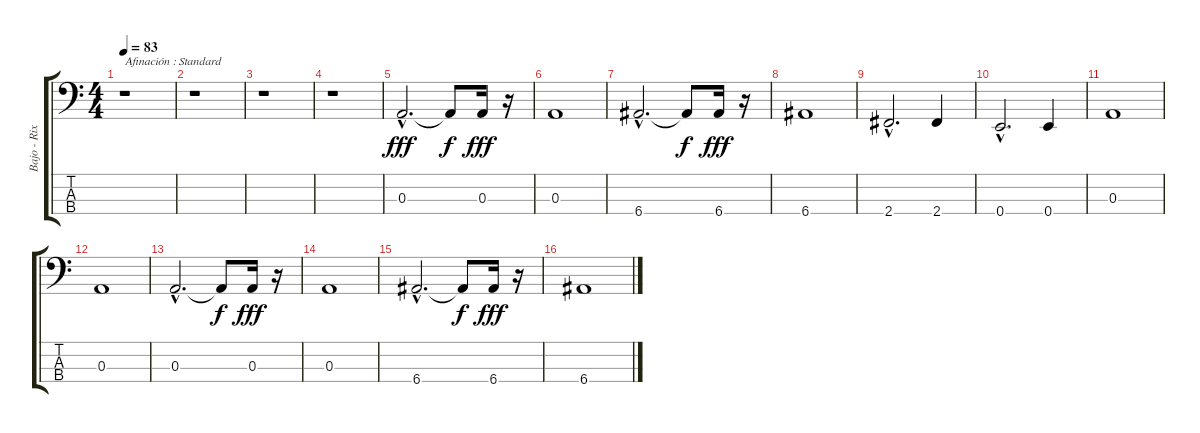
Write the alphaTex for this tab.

\track ("Bajo - Rix" "Bajo - Rix") {instrument electricbassfinger}
\staff {score tabs}
\tuning (G2 D2 A1 E1) {hide}
\ts (4 4)
\tempo 83
\clef f4
\ks c
r.1{txt "Afinación : Standard" dy fff instrument electricbassfinger} |
r.1 |
r.1 |
r.1 |
0.3{hac}.2{d} 0.3{t}.8{dy f} 0.3.16{dy fff} r.16 |
0.3.1 |
6.4{hac}.2{d} 6.4{t}.8{dy f} 6.4.16{dy fff} r.16 |
6.4.1 |
2.4{hac}.2{d} 2.4.4 |
0.4{hac}.2{d} 0.4.4 |
0.3.1 |
0.3.1 |
0.3{hac}.2{d} 0.3{t}.8{dy f} 0.3.16{dy fff} r.16 |
0.3.1 |
6.4{hac}.2{d} 6.4{t}.8{dy f} 6.4.16{dy fff} r.16 |
6.4.1
